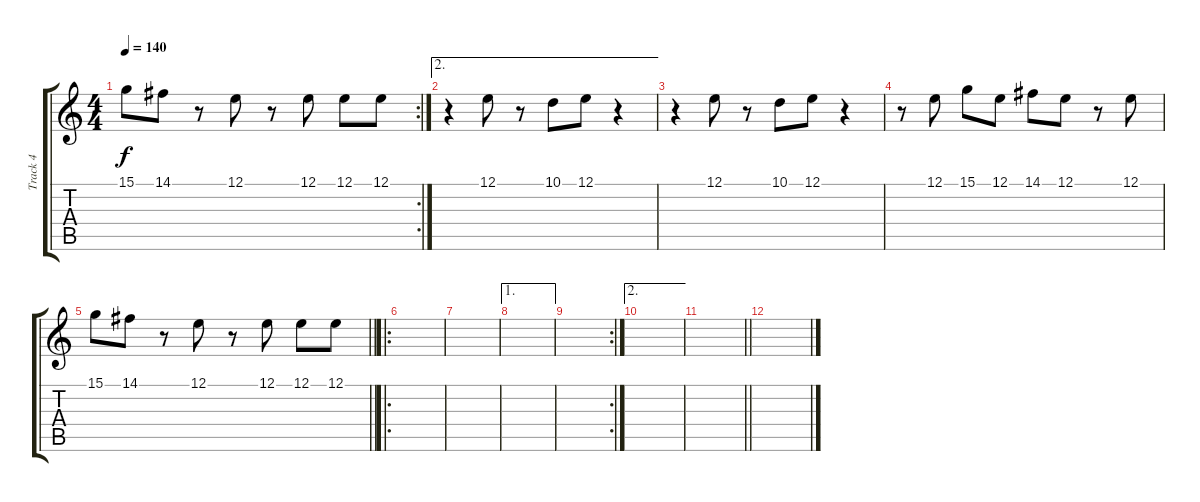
\track ("Track 4" "Track 4") {instrument accordion}
\staff {score tabs}
\tuning (E4 B3 G3 D3 A2 E2) {hide}
\rc 2
\ts (4 4)
\tempo 140
\clef g2
\ks c
15.1.8{dy f} 14.1.8 r.8 12.1.8 r.8 12.1.8 12.1.8 12.1.8 |
\ae 2
r.4 12.1.8 r.8 10.1.8 12.1.8 r.4 |
r.4 12.1.8 r.8 10.1.8 12.1.8 r.4 |
r.8 12.1.8 15.1.8 12.1.8 14.1.8 12.1.8 r.8 12.1.8 |
\barLineRight lightlight
15.1.8 14.1.8 r.8 12.1.8 r.8 12.1.8 12.1.8 12.1.8 |
\ro
\section ("" "")
|
|
\ae 1
|
\rc 2
|
\ae 2
|
\barLineRight lightlight
|
\section ("" "")
